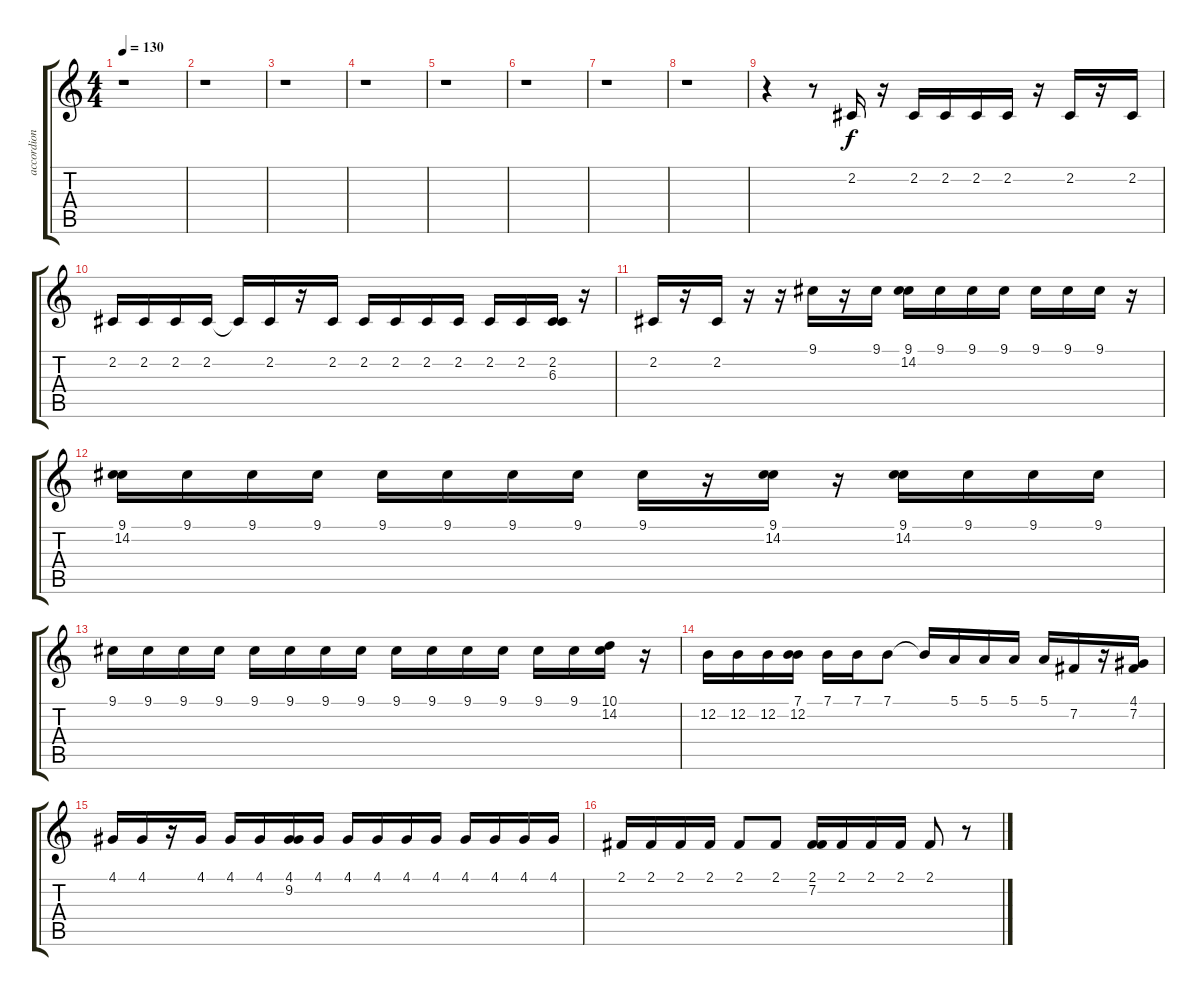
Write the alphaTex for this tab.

\track ("accordion" "accordion") {instrument tangoaccordion}
\staff {score tabs}
\tuning (E4 B3 G3 D3 A2 E2) {hide}
\ts (4 4)
\tempo 130
\clef g2
\ks c
r.1{dy f} |
r.1 |
r.1 |
r.1 |
r.1 |
r.1 |
r.1 |
r.1 |
r.4 r.8 2.2.16 r.16 2.2.16 2.2.16 2.2.16 2.2.16 r.16 2.2.16 r.16 2.2.16 |
2.2.16 2.2.16 2.2.16 2.2.16 2.2{t}.16 2.2.16 r.16 2.2.16 2.2.16 2.2.16 2.2.16 2.2.16 2.2.16 2.2.16 (2.2 6.3).16 r.16 |
2.2.16 r.16 2.2.16 r.16 r.16 9.1.16 r.16 9.1.16 (9.1 14.2).16 9.1.16 9.1.16 9.1.16 9.1.16 9.1.16 9.1.16 r.16 |
(9.1 14.2).16 9.1.16 9.1.16 9.1.16 9.1.16 9.1.16 9.1.16 9.1.16 9.1.16 r.16 (9.1 14.2).16 r.16 (9.1 14.2).16 9.1.16 9.1.16 9.1.16 |
9.1.16 9.1.16 9.1.16 9.1.16 9.1.16 9.1.16 9.1.16 9.1.16 9.1.16 9.1.16 9.1.16 9.1.16 9.1.16 9.1.16 (10.1 14.2).16 r.16 |
12.2.16 12.2.16 12.2.16 (7.1 12.2).16 7.1.16 7.1.16 7.1.8 7.1{t}.16 5.1.16 5.1.16 5.1.16 5.1.16 7.2.16 r.16 (4.1 7.2).16 |
4.1.16 4.1.16 r.16 4.1.16 4.1.16 4.1.16 (4.1 9.2).16 4.1.16 4.1.16 4.1.16 4.1.16 4.1.16 4.1.16 4.1.16 4.1.16 4.1.16 |
2.1.16 2.1.16 2.1.16 2.1.16 2.1.8 2.1.8 (2.1 7.2).16 2.1.16 2.1.16 2.1.16 2.1.8 r.8
